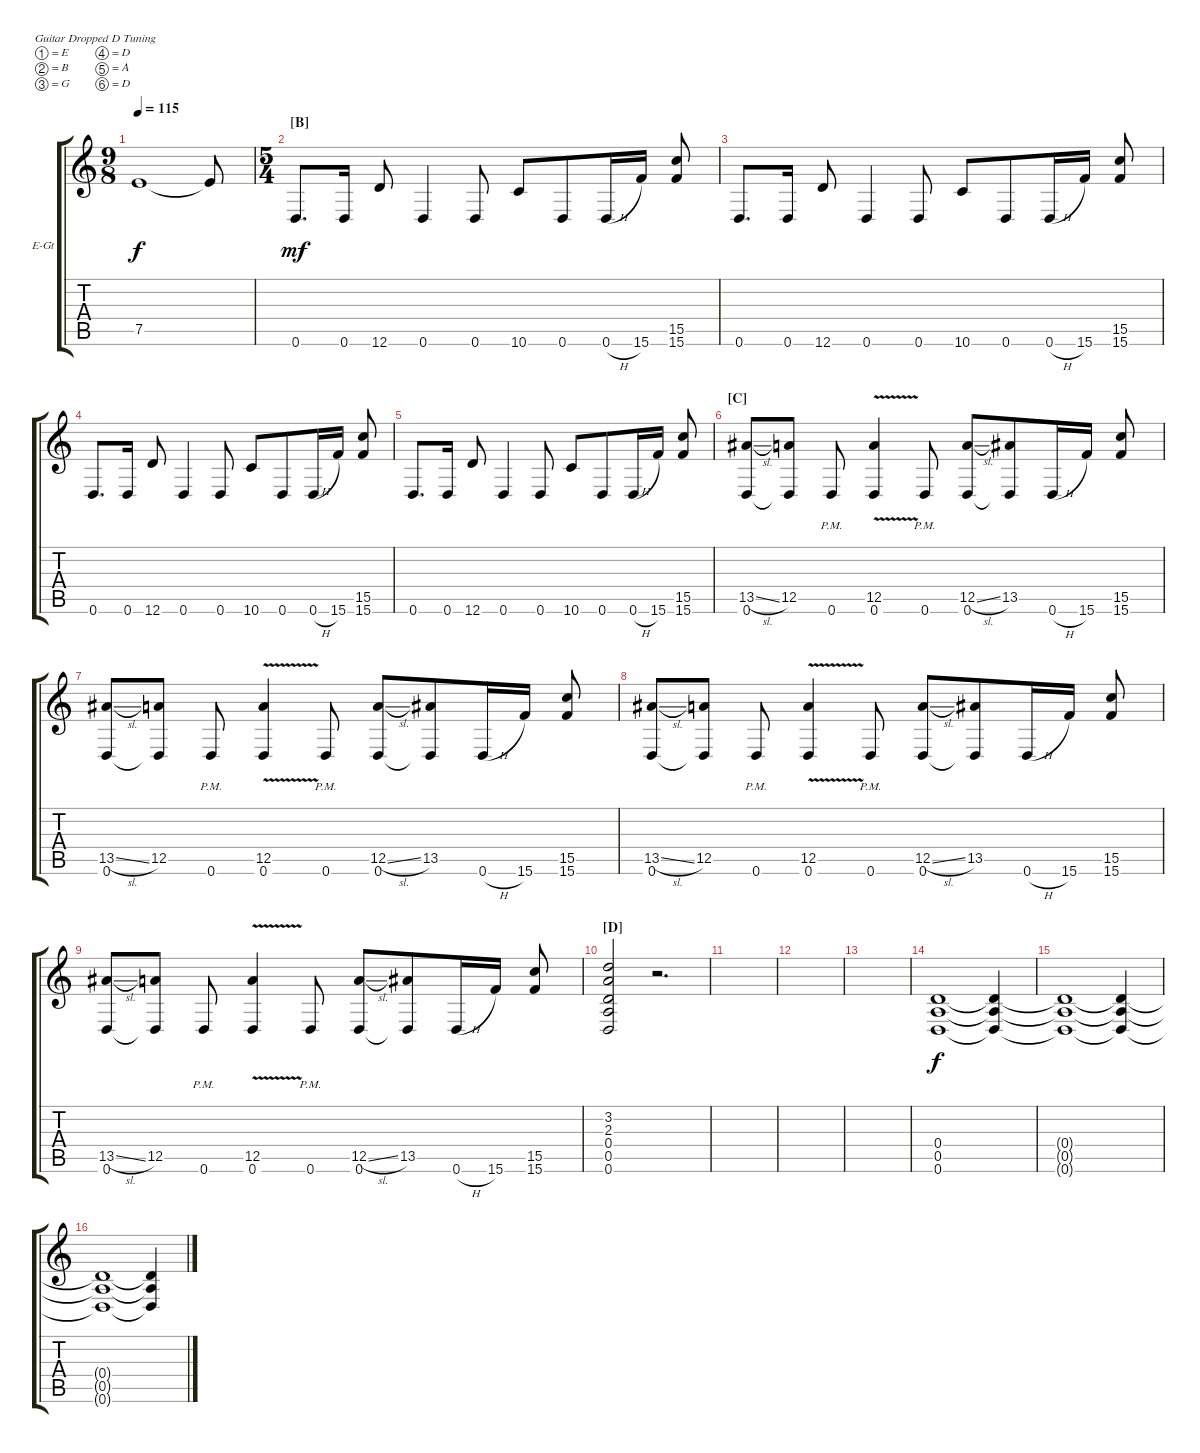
\defaultSystemsLayout 4
\bracketExtendMode groupsimilarinstruments
\firstSystemTrackNameOrientation horizontal
\otherSystemsTrackNameOrientation horizontal
\track ("Electric Guitar" "E-Gt") {instrument distortionguitar}
\staff {score tabs}
\tuning (E4 B3 G3 D3 A2 D2)
\ts (9 8)
\beaming (8 3 3 4)
\tempo 115
\clef g2
\scale
0.39527
\ks c
7.5{t}.1{dy f} 7.5{t}.8 |
\ts (5 4)
\beaming (8 2 4 3 1)
\section ("B" "")
\scale
0.39527 0.6.8{d dy mf} 0.6.16 12.6.8 0.6.4 0.6.8 10.6.8 0.6.8 0.6{h}.16 15.6.16 (15.6 15.5).8 |
\scale
0.333333 0.6.8{d} 0.6.16 12.6.8 0.6.4 0.6.8 10.6.8 0.6.8 0.6{h}.16 15.6.16 (15.6 15.5).8 |
\scale
0.333333 0.6.8{d} 0.6.16 12.6.8 0.6.4 0.6.8 10.6.8 0.6.8 0.6{h}.16 15.6.16 (15.6 15.5).8 |
\scale
0.333333 0.6.8{d} 0.6.16 12.6.8 0.6.4 0.6.8 10.6.8 0.6.8 0.6{h}.16 15.6.16 (15.6 15.5).8 |
\section ("C" "")
\scale
0.333333 (13.5{sl} 0.6).8 (12.5 0.6{t}).8 0.6{pm}.8 (0.6 12.5{v}).4 0.6{pm}.8 (12.5{sl} 0.6).8 (0.6{t} 13.5).8 0.6{h}.16 15.6.16 (15.6 15.5).8 |
\scale
0.333333 (13.5{sl} 0.6).8 (12.5 0.6{t}).8 0.6{pm}.8 (0.6 12.5{v}).4 0.6{pm}.8 (12.5{sl} 0.6).8 (0.6{t} 13.5).8 0.6{h}.16 15.6.16 (15.6 15.5).8 |
\scale
0.333333 (13.5{sl} 0.6).8 (12.5 0.6{t}).8 0.6{pm}.8 (0.6 12.5{v}).4 0.6{pm}.8 (12.5{sl} 0.6).8 (0.6{t} 13.5).8 0.6{h}.16 15.6.16 (15.6 15.5).8 |
\scale
0.333333 (13.5{sl} 0.6).8 (12.5 0.6{t}).8 0.6{pm}.8 (0.6 12.5{v}).4 0.6{pm}.8 (12.5{sl} 0.6).8 (0.6{t} 13.5).8 0.6{h}.16 15.6.16 (15.6 15.5).8 |
\section ("D" "")
\scale
0.333333 (3.2 2.3 0.4 0.5 0.6).2 r.2{d} |
\scale
0.333333 |
\scale
0.333333 |
\scale
0.333333 |
\scale
0.333333 (0.6 0.5 0.4).1{dy f} (0.4{t} 0.5{t} 0.6{t}).4 |
\scale
0.333333 (0.6{t} 0.5{t} 0.4{t}).1 (0.4{t} 0.5{t} 0.6{t}).4 |
\scale
0.333333 (0.6{t} 0.5{t} 0.4{t}).1 (0.4{t} 0.5{t} 0.6{t}).4
